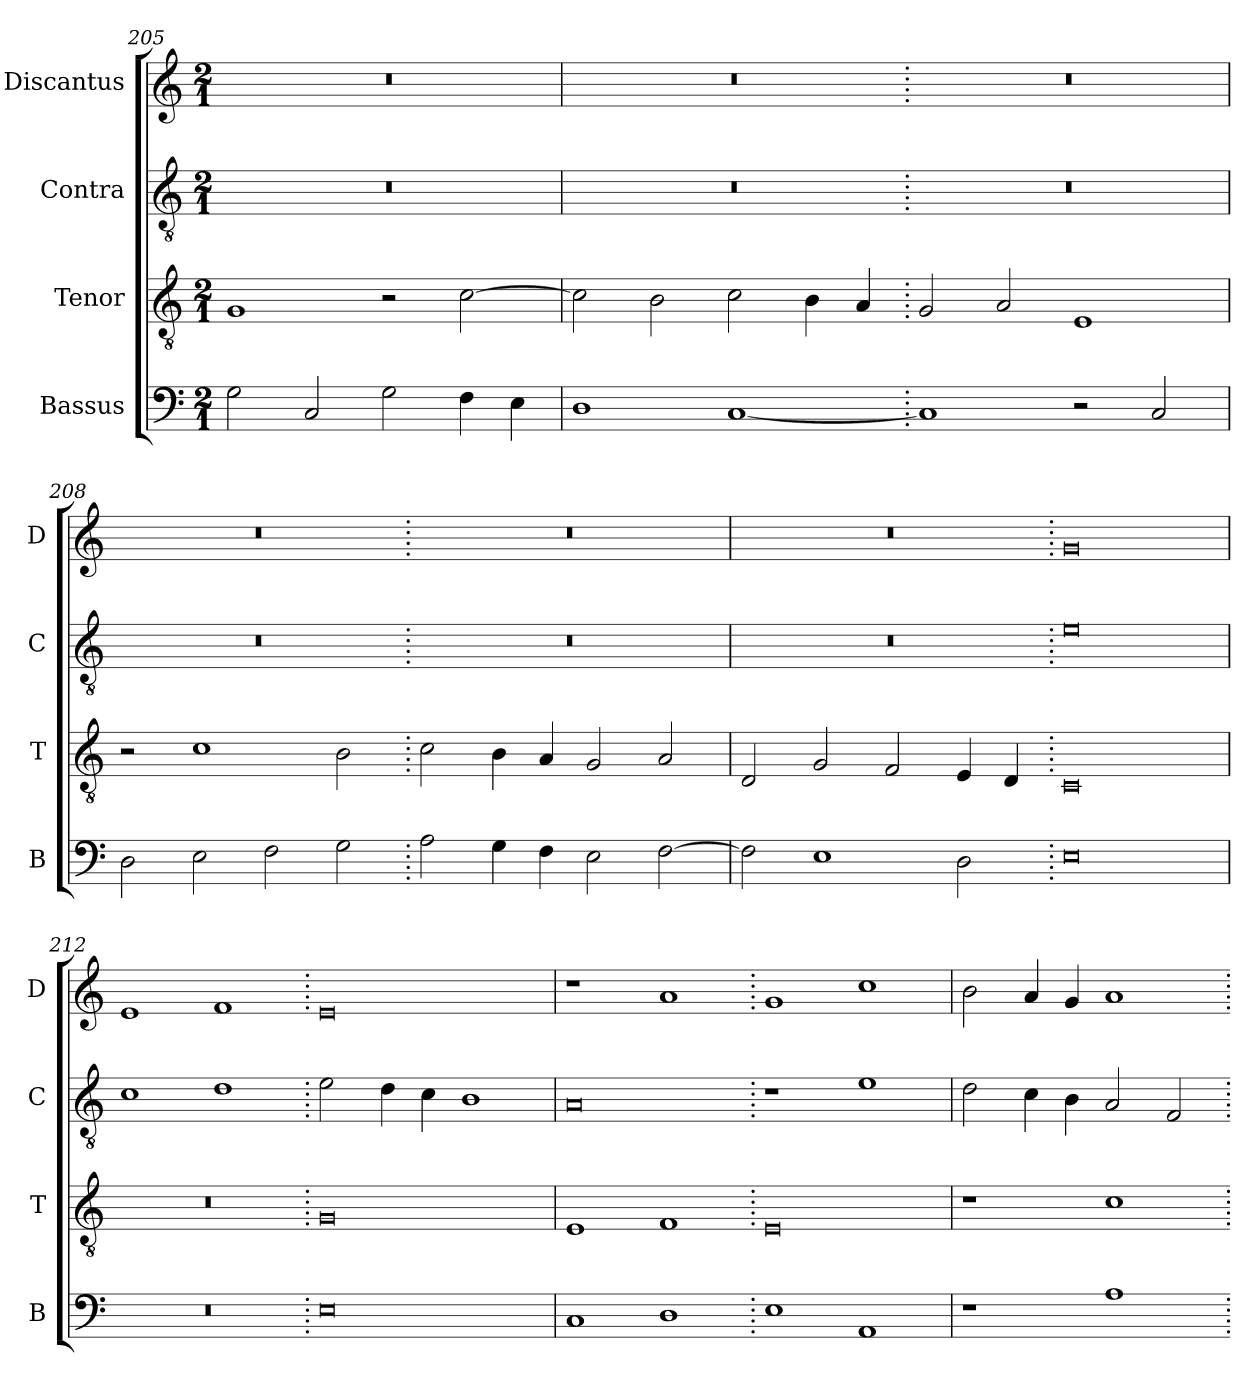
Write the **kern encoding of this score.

**kern	**kern	**kern	**kern
*part4	*part3	*part2	*part1
*staff4	*staff3	*staff2	*staff1
*I"Bassus	*I"Tenor	*I"Contra	*I"Discantus
*I'B	*I'T	*I'C	*I'D
*clefF4	*clefGv2	*clefGv2	*clefG2
*k[]	*k[]	*k[]	*k[]
*M2/1	*M2/1	*M2/1	*M2/1
=205	=205	=205	=205
2G\	1G	0r	0r
2C/	.	.	.
2G\	2r	.	.
4F\	[2c\	.	.
4E\	.	.	.
=206	=206	=206	=206
1D	2c\]	0r	0r
.	2B\	.	.
[1C	2c\	.	.
.	4B\	.	.
.	4A/	.	.
=207.	=207.	=207.	=207.
1C]	2G/	0r	0r
.	2A/	.	.
2r	1E	.	.
2C/	.	.	.
=208	=208	=208	=208
2D\	2r	0r	0r
2E\	1c	.	.
2F\	.	.	.
2G\	2B\	.	.
=209.	=209.	=209.	=209.
2A\	2c\	0r	0r
4G\	4B\	.	.
4F\	4A/	.	.
2E\	2G/	.	.
[2F\	2A/	.	.
=210	=210	=210	=210
2F\]	2D/	0r	0r
1E	2G/	.	.
.	2F/	.	.
2D\	4E/	.	.
.	4D/	.	.
=211.	=211.	=211.	=211.
0E	0C	0e	0g
=212	=212	=212	=212
0r	0r	1c	1e
.	.	1d	1f
=213.	=213.	=213.	=213.
0E	0G	2e\	0e
.	.	4d\	.
.	.	4c\	.
.	.	1B	.
=214	=214	=214	=214
1C	1E	0A	1r
1D	1F	.	1a
=215.	=215.	=215.	=215.
1E	0E	1r	1g
1AA	.	1e	1cc
=216	=216	=216	=216
1r	1r	2d\	2b\
.	.	4c\	4a/
.	.	4B\	4g/
1A	1c	2A/	1a
.	.	2F/	.
=.	=.	=.	=.
*-	*-	*-	*-
